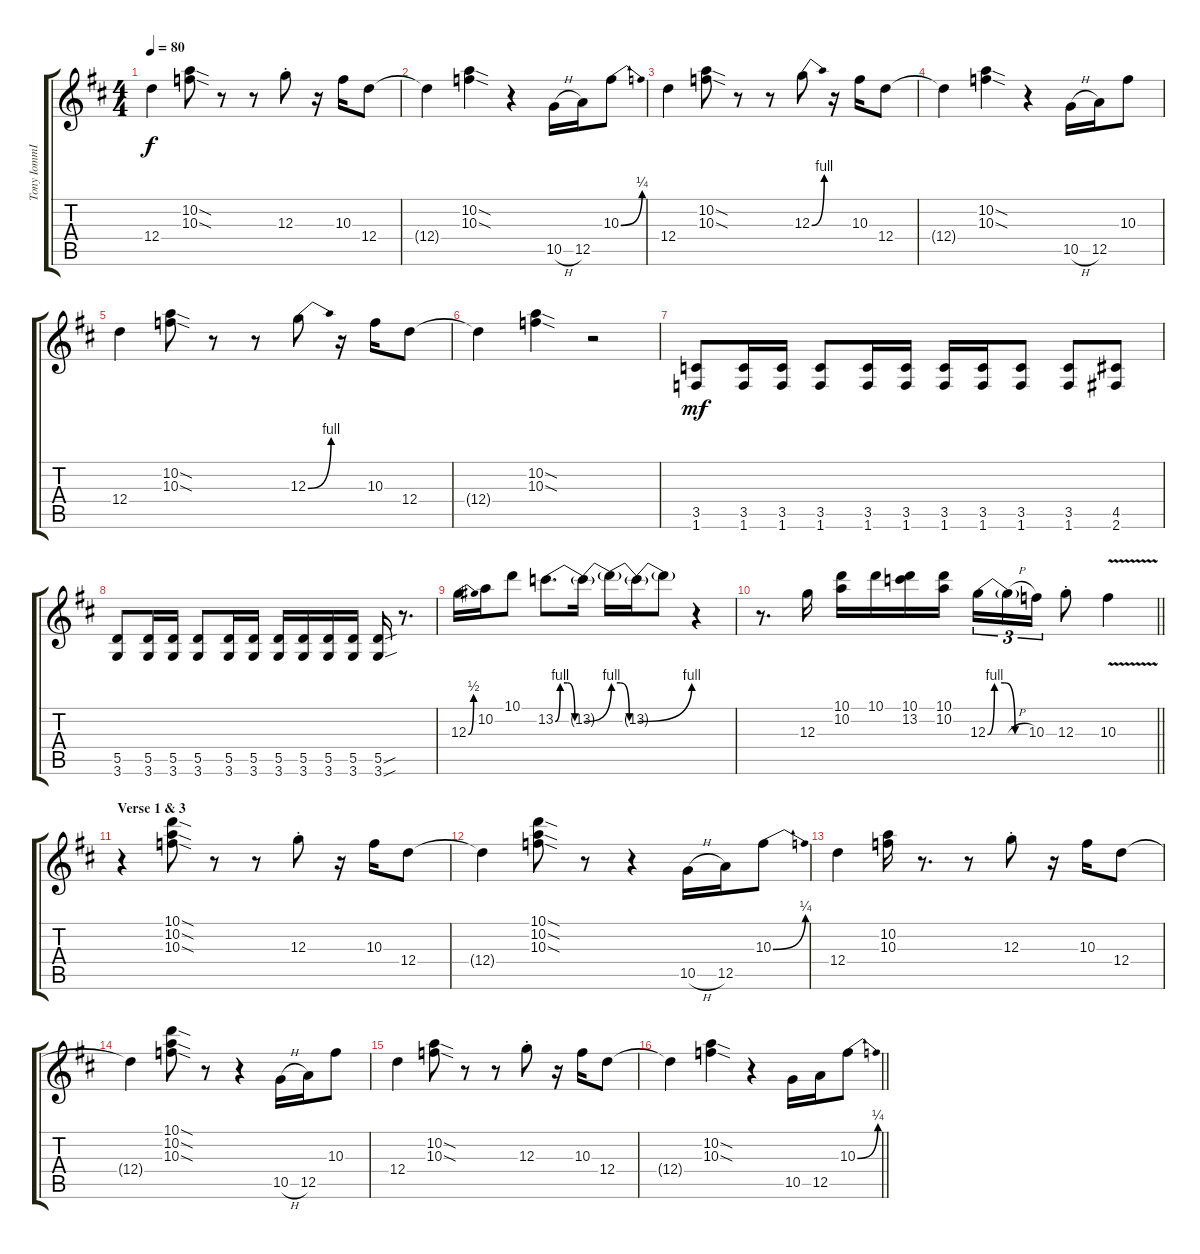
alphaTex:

\track ("Tony IommI Distortion (Rhythm II)" "Tony IommI") {instrument overdrivenguitar}
\staff {score tabs}
\tuning (E4 B3 G3 D3 A2 E2) {hide}
\ts (4 4)
\tempo 80
\clef g2
\ks d
12.4.4{dy f} (10.2{sod} 10.3{sod}).8 r.8 r.8 12.3{st}.8 r.16 10.3.16 12.4.8 |
12.4{t}.4 (10.2{sod} 10.3{sod}).4 r.4 10.5{h}.16 12.5.16 10.3{be (bend 0 0 60 1)}.8 |
12.4.4 (10.2{sod} 10.3{sod}).8 r.8 r.8 12.3{be (bend 0 0 60 4)}.8 r.16 10.3.16 12.4.8 |
12.4{t}.4 (10.2{sod} 10.3{sod}).4 r.4 10.5{h}.16 12.5.16 10.3.8 |
12.4.4 (10.2{sod} 10.3{sod}).8 r.8 r.8 12.3{be (bend 0 0 60 4)}.8 r.16 10.3.16 12.4.8 |
12.4{t}.4 (10.2{sod} 10.3{sod}).4 r.2 |
(3.5 1.6).8{dy mf} (3.5 1.6).16 (3.5 1.6).16 (3.5 1.6).8 (3.5 1.6).16 (3.5 1.6).16 (3.5 1.6).16 (3.5 1.6).16 (3.5 1.6).8 (3.5 1.6).8 (4.5 2.6).8 |
(5.5 3.6).8 (5.5 3.6).16 (5.5 3.6).16 (5.5 3.6).8 (5.5 3.6).16 (5.5 3.6).16 (5.5 3.6).16 (5.5 3.6).16 (5.5 3.6).16 (5.5 3.6).16 (5.5{sou} 3.6{sou}).16 r.8{d} |
12.3{be (bend 0 0 60 2)}.16 10.2.16 10.1.8 13.2{be (custom 0 0 10 4 25 4 40 0 60 0)}.8{d} 13.2{be (bend 0 0 60 4) t}.16 13.2{be (custom 0 4 20 4 40 0 60 0) t}.16 13.2{be (bend 0 0 60 4) t}.16 13.2{t}.8 r.4 |
\barLineRight lightlight
r.8{d} 12.3.16 (10.1 10.2).16 10.1.16 (10.1 13.2).16 (10.1 10.2).16 12.3{be (custom 0 0 10 4 25 4 40 0 60 0)}.16{tu (3 2)} 12.3{h t}.16{tu (3 2)} 10.3.16{tu (3 2)} 12.3{st}.8 10.3{v}.4 |
\section ("" "Verse 1 & 3")
r.4 (10.1{sod} 10.2{sod} 10.3{sod}).8 r.8 r.8 12.3{st}.8 r.16 10.3.16 12.4.8 |
12.4{t}.4 (10.1{sod} 10.2{sod} 10.3{sod}).8 r.8 r.4 10.5{h}.16 12.5.16 10.3{be (bend 0 0 60 1)}.8 |
12.4.4 (10.2 10.3).16 r.8{d} r.8 12.3{st}.8 r.16 10.3.16 12.4.8 |
12.4{t}.4 (10.1{sod} 10.2{sod} 10.3{sod}).8 r.8 r.4 10.5{h}.16 12.5.16 10.3.8 |
12.4.4 (10.2{sod} 10.3{sod}).8 r.8 r.8 12.3{st}.8 r.16 10.3.16 12.4.8 |
\barLineRight lightlight
12.4{t}.4 (10.2{sod} 10.3{sod}).4 r.4 10.5.16 12.5.16 10.3{be (bend 0 0 60 1)}.8
